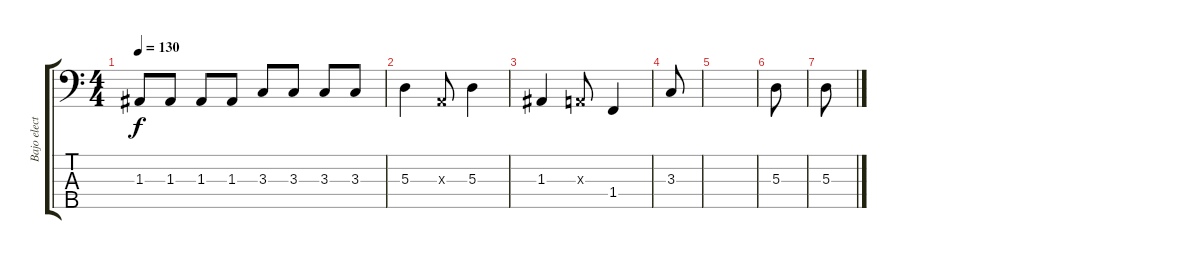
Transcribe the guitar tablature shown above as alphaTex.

\track ("Bajo electrico" "Bajo elect") {instrument electricbassfinger}
\staff {score tabs}
\tuning (G2 D2 A1 E1 B0) {hide}
\ts (4 4)
\tempo 130
\clef f4
\ks c
1.3.8{dy f} 1.3.8 1.3.8 1.3.8 3.3.8 3.3.8 3.3.8 3.3.8 |
5.3.4 0.3{x}.8 5.3.4 |
1.3.4 0.3{x}.8 1.4.4 |
3.3.8 |
|
5.3.8 |
5.3.8
